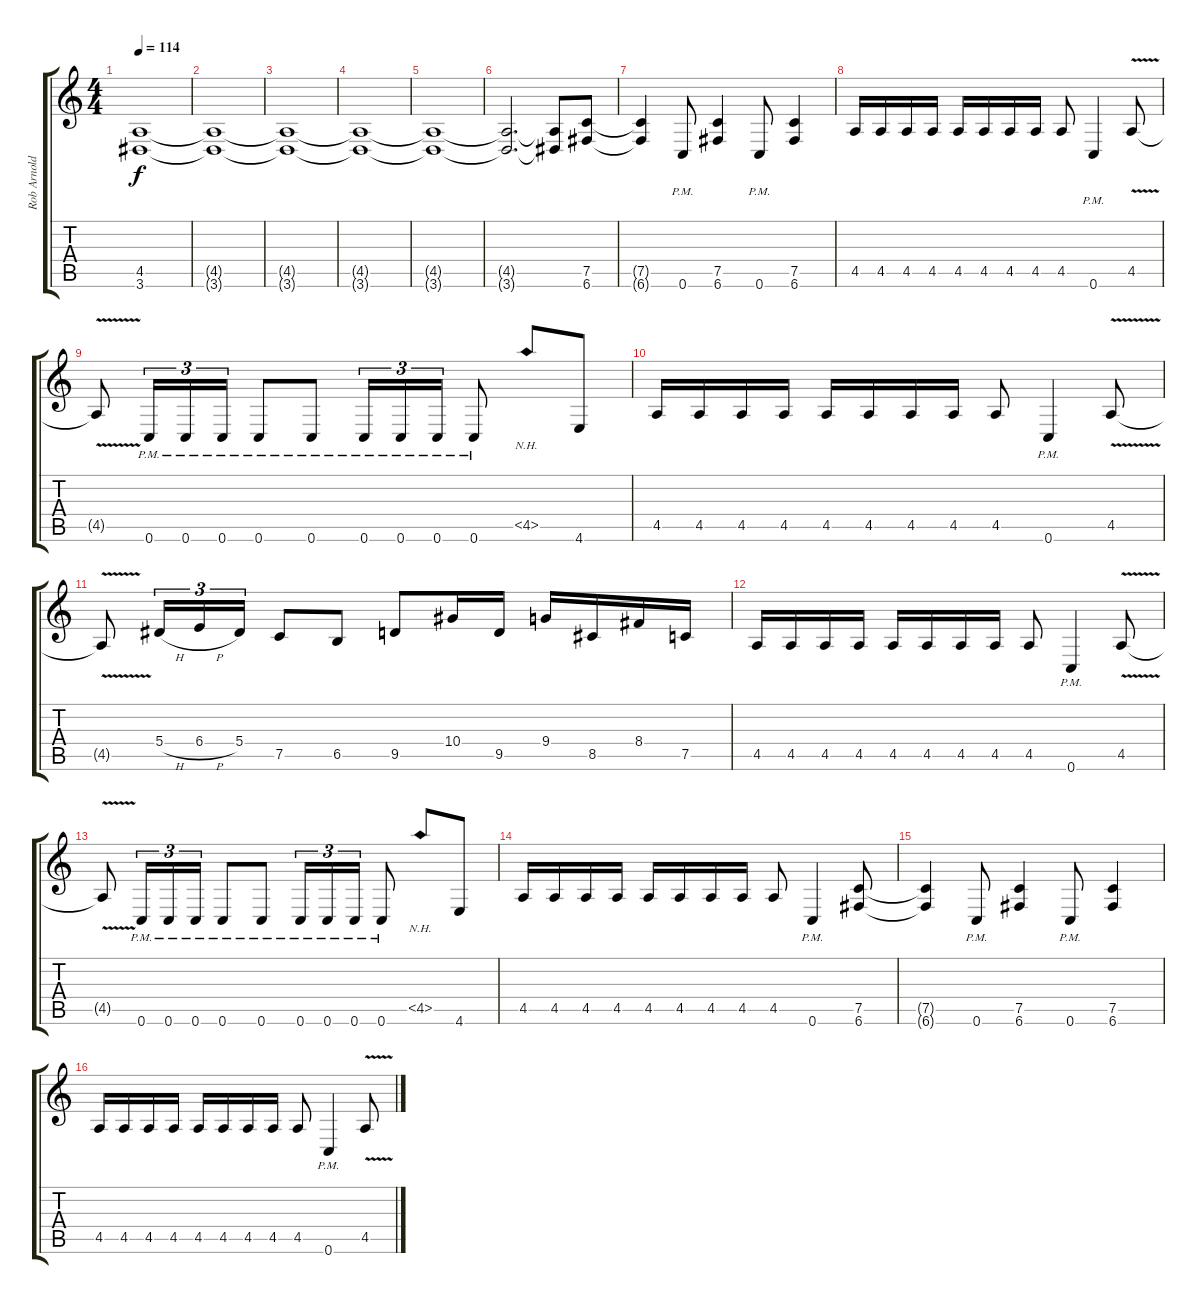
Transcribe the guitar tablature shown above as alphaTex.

\track ("Rob Arnold" "Rob Arnold") {instrument distortionguitar}
\staff {score tabs}
\tuning (C4 G3 Eb3 Bb2 F2 C2) {hide}
\ts (4 4)
\tempo 114
\clef g2
\ks c
(4.5{t} 3.6{t}).1{dy f} |
(4.5{t} 3.6{t}).1 |
(4.5{t} 3.6{t}).1 |
(4.5{t} 3.6{t}).1 |
(4.5{t} 3.6{t}).1 |
(4.5{t} 3.6{t}).2{d} (4.5{t} 3.6{t}).8 (7.5 6.6).8 |
(7.5{t} 6.6{t}).4 0.6{pm}.8 (7.5 6.6).4 0.6{pm}.8 (7.5 6.6).4 |
4.5.16 4.5.16 4.5.16 4.5.16 4.5.16 4.5.16 4.5.16 4.5.16 4.5.8 0.6{pm}.4 4.5{v}.8 |
4.5{v t}.8 0.6{pm}.16{tu (3 2)} 0.6{pm}.16{tu (3 2)} 0.6{pm}.16{tu (3 2)} 0.6{pm}.8 0.6{pm}.8 0.6{pm}.16{tu (3 2)} 0.6{pm}.16{tu (3 2)} 0.6{pm}.16{tu (3 2)} 0.6{pm}.8 4.5{nh}.8 4.6.8 |
4.5.16 4.5.16 4.5.16 4.5.16 4.5.16 4.5.16 4.5.16 4.5.16 4.5.8 0.6{pm}.4 4.5{v}.8 |
4.5{t}.8 5.4{h}.16{tu (3 2)} 6.4{h}.16{tu (3 2)} 5.4.16{tu (3 2)} 7.5.8 6.5.8 9.5.8 10.4.16 9.5.16 9.4.16 8.5.16 8.4.16 7.5.16 |
4.5.16 4.5.16 4.5.16 4.5.16 4.5.16 4.5.16 4.5.16 4.5.16 4.5.8 0.6{pm}.4 4.5{v}.8 |
4.5{v t}.8 0.6{pm}.16{tu (3 2)} 0.6{pm}.16{tu (3 2)} 0.6{pm}.16{tu (3 2)} 0.6{pm}.8 0.6{pm}.8 0.6{pm}.16{tu (3 2)} 0.6{pm}.16{tu (3 2)} 0.6{pm}.16{tu (3 2)} 0.6{pm}.8 4.5{nh}.8 4.6.8 |
4.5.16 4.5.16 4.5.16 4.5.16 4.5.16 4.5.16 4.5.16 4.5.16 4.5.8 0.6{pm}.4 (7.5 6.6).8 |
(7.5{t} 6.6{t}).4 0.6{pm}.8 (7.5 6.6).4 0.6{pm}.8 (7.5 6.6).4 |
4.5.16 4.5.16 4.5.16 4.5.16 4.5.16 4.5.16 4.5.16 4.5.16 4.5.8 0.6{pm}.4 4.5{v}.8
